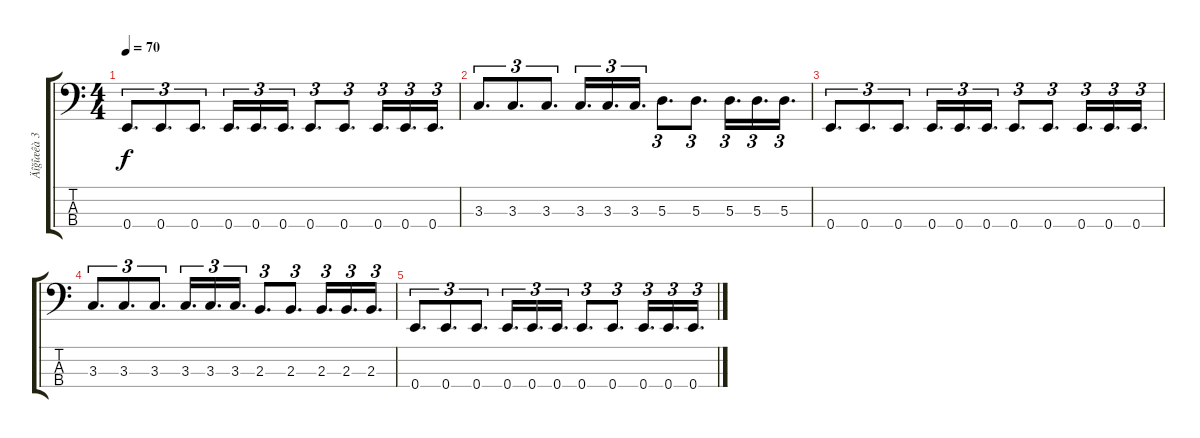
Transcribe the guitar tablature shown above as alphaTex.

\track ("Äîğîæêà 3" "Äîğîæêà 3") {instrument electricbassfinger}
\staff {score tabs}
\tuning (G2 D2 A1 E1) {hide}
\ts (4 4)
\tempo 70
\clef f4
\ks c
0.4.8{d tu (3 2) dy f} 0.4.8{d tu (3 2)} 0.4.8{d tu (3 2)} 0.4.16{d tu (3 2)} 0.4.16{d tu (3 2)} 0.4.16{d tu (3 2)} 0.4.8{d tu (3 2)} 0.4.8{d tu (3 2)} 0.4.16{d tu (3 2)} 0.4.16{d tu (3 2)} 0.4.16{d tu (3 2)} |
3.3.8{d tu (3 2)} 3.3.8{d tu (3 2)} 3.3.8{d tu (3 2)} 3.3.16{d tu (3 2)} 3.3.16{d tu (3 2)} 3.3.16{d tu (3 2)} 5.3.8{d tu (3 2)} 5.3.8{d tu (3 2)} 5.3.16{d tu (3 2)} 5.3.16{d tu (3 2)} 5.3.16{d tu (3 2)} |
0.4.8{d tu (3 2)} 0.4.8{d tu (3 2)} 0.4.8{d tu (3 2)} 0.4.16{d tu (3 2)} 0.4.16{d tu (3 2)} 0.4.16{d tu (3 2)} 0.4.8{d tu (3 2)} 0.4.8{d tu (3 2)} 0.4.16{d tu (3 2)} 0.4.16{d tu (3 2)} 0.4.16{d tu (3 2)} |
3.3.8{d tu (3 2)} 3.3.8{d tu (3 2)} 3.3.8{d tu (3 2)} 3.3.16{d tu (3 2)} 3.3.16{d tu (3 2)} 3.3.16{d tu (3 2)} 2.3.8{d tu (3 2)} 2.3.8{d tu (3 2)} 2.3.16{d tu (3 2)} 2.3.16{d tu (3 2)} 2.3.16{d tu (3 2)} |
0.4.8{d tu (3 2)} 0.4.8{d tu (3 2)} 0.4.8{d tu (3 2)} 0.4.16{d tu (3 2)} 0.4.16{d tu (3 2)} 0.4.16{d tu (3 2)} 0.4.8{d tu (3 2)} 0.4.8{d tu (3 2)} 0.4.16{d tu (3 2)} 0.4.16{d tu (3 2)} 0.4.16{d tu (3 2)}
